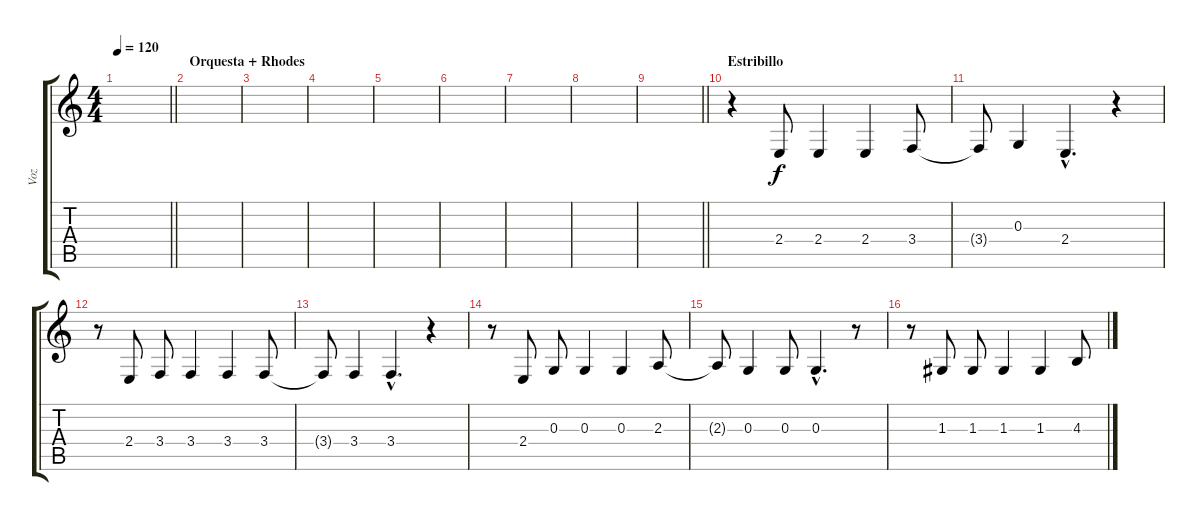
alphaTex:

\track ("Voz" "Voz") {instrument tenorsax}
\staff {score tabs}
\tuning (E4 B3 G3 D3 A2 E2) {hide}
\ts (4 4)
\tempo 120
\clef g2
\barLineRight lightlight
\ks c
|
\section ("" "Orquesta + Rhodes")
|
|
|
|
|
|
|
\barLineRight lightlight
|
\section ("" "Estribillo")
r.4 2.4.8 2.4.4 2.4.4 3.4.8 |
3.4{t}.8 0.3.4 2.4{hac}.4{d} r.4 |
r.8 2.4.8 3.4.8 3.4.4 3.4.4 3.4.8 |
3.4{t}.8 3.4.4 3.4{hac}.4{d} r.4 |
r.8 2.4.8 0.3.8 0.3.4 0.3.4 2.3.8 |
2.3{t}.8 0.3.4 0.3.8 0.3{hac}.4{d} r.8 |
r.8 1.3.8 1.3.8 1.3.4 1.3.4 4.3.8
